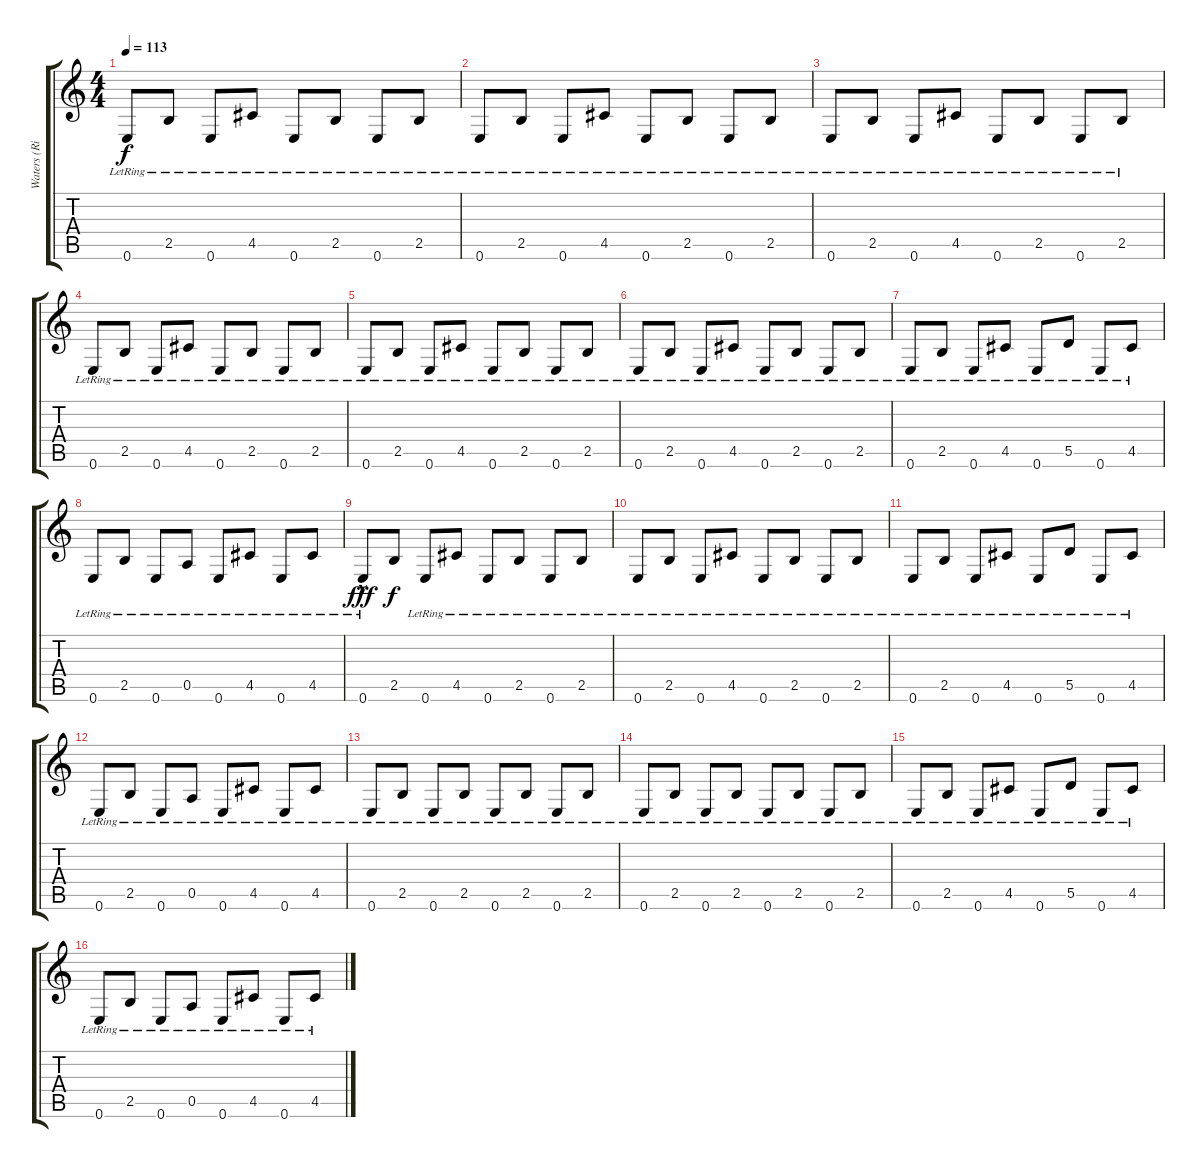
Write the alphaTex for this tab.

\track ("Waters (Right Speaker)" "Waters (Ri") {instrument acousticguitarsteel}
\staff {score tabs}
\tuning (E4 B3 G3 D3 A2 E2) {hide}
\ts (4 4)
\tempo 113
\clef g2
\ks c
0.6{lr}.8{dy f} 2.5{lr}.8 0.6{lr}.8 4.5{lr}.8 0.6{lr}.8 2.5{lr}.8 0.6{lr}.8 2.5{lr}.8 |
0.6{lr}.8 2.5{lr}.8 0.6{lr}.8 4.5{lr}.8 0.6{lr}.8 2.5{lr}.8 0.6{lr}.8 2.5{lr}.8 |
0.6{lr}.8 2.5{lr}.8 0.6{lr}.8 4.5{lr}.8 0.6{lr}.8 2.5{lr}.8 0.6{lr}.8 2.5{lr}.8 |
0.6{lr}.8 2.5{lr}.8 0.6{lr}.8 4.5{lr}.8 0.6{lr}.8 2.5{lr}.8 0.6{lr}.8 2.5{lr}.8 |
0.6{lr}.8 2.5{lr}.8 0.6{lr}.8 4.5{lr}.8 0.6{lr}.8 2.5{lr}.8 0.6{lr}.8 2.5{lr}.8 |
0.6{lr}.8 2.5{lr}.8 0.6{lr}.8 4.5{lr}.8 0.6{lr}.8 2.5{lr}.8 0.6{lr}.8 2.5{lr}.8 |
0.6{lr}.8 2.5{lr}.8 0.6{lr}.8 4.5{lr}.8 0.6{lr}.8 5.5{lr}.8 0.6{lr}.8 4.5{lr}.8 |
0.6{lr}.8 2.5{lr}.8 0.6{lr}.8 0.5{lr}.8 0.6{lr}.8 4.5{lr}.8 0.6{lr}.8 4.5{lr}.8 |
0.6{hac lr}.8{dy fff} 2.5.8{dy f} 0.6{lr}.8 4.5{lr}.8 0.6{lr}.8 2.5{lr}.8 0.6{lr}.8 2.5{lr}.8 |
0.6{lr}.8 2.5{lr}.8 0.6{lr}.8 4.5{lr}.8 0.6{lr}.8 2.5{lr}.8 0.6{lr}.8 2.5{lr}.8 |
0.6{lr}.8 2.5{lr}.8 0.6{lr}.8 4.5{lr}.8 0.6{lr}.8 5.5{lr}.8 0.6{lr}.8 4.5{lr}.8 |
0.6{lr}.8 2.5{lr}.8 0.6{lr}.8 0.5{lr}.8 0.6{lr}.8 4.5{lr}.8 0.6{lr}.8 4.5{lr}.8 |
0.6{lr}.8 2.5{lr}.8 0.6{lr}.8 2.5{lr}.8 0.6{lr}.8 2.5{lr}.8 0.6{lr}.8 2.5{lr}.8 |
0.6{lr}.8 2.5{lr}.8 0.6{lr}.8 2.5{lr}.8 0.6{lr}.8 2.5{lr}.8 0.6{lr}.8 2.5{lr}.8 |
0.6{lr}.8 2.5{lr}.8 0.6{lr}.8 4.5{lr}.8 0.6{lr}.8 5.5{lr}.8 0.6{lr}.8 4.5{lr}.8 |
0.6{lr}.8 2.5{lr}.8 0.6{lr}.8 0.5{lr}.8 0.6{lr}.8 4.5{lr}.8 0.6{lr}.8 4.5{lr}.8
